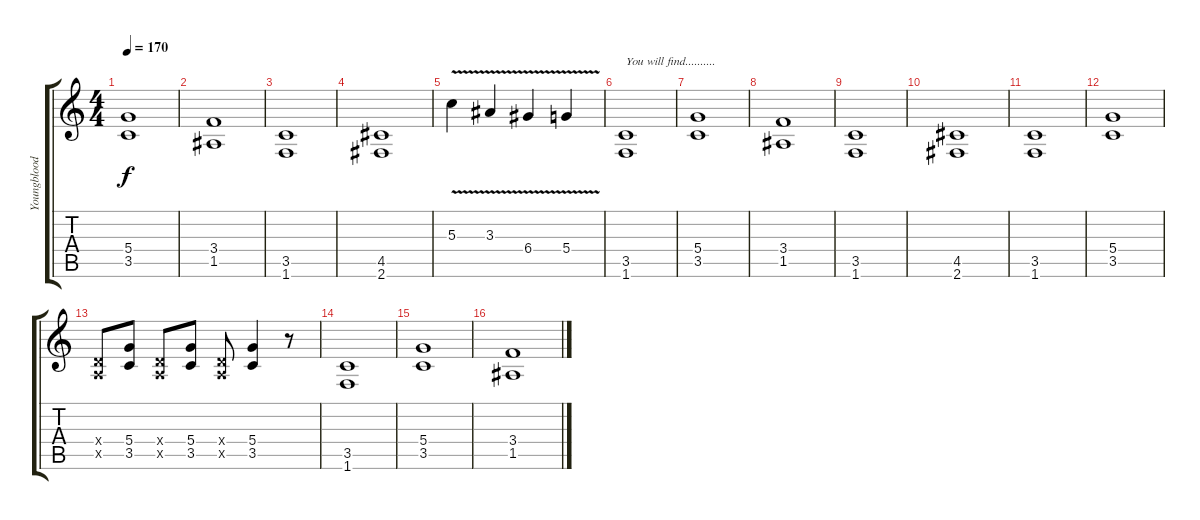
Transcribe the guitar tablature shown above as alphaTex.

\track ("Youngblood (Lider)" "Youngblood") {instrument overdrivenguitar}
\staff {score tabs}
\tuning (E4 B3 G3 D3 A2 E2) {hide}
\ts (4 4)
\tempo 170
\clef g2
\ks c
(5.4 3.5).1{dy f} |
(3.4 1.5).1 |
(3.5 1.6).1 |
(4.5 2.6).1 |
5.3{v}.4 3.3{v}.4 6.4{v}.4 5.4{v}.4 |
(3.5 1.6).1{txt "You will find.........."} |
(5.4 3.5).1 |
(3.4 1.5).1 |
(3.5 1.6).1 |
(4.5 2.6).1 |
(3.5 1.6).1 |
(5.4 3.5).1 |
(0.4{x} 0.5{x}).8 (5.4 3.5).8 (0.4{x} 0.5{x}).8 (5.4 3.5).8 (0.4{x} 0.5{x}).8 (5.4 3.5).4 r.8 |
(3.5 1.6).1 |
(5.4 3.5).1 |
(3.4 1.5).1
